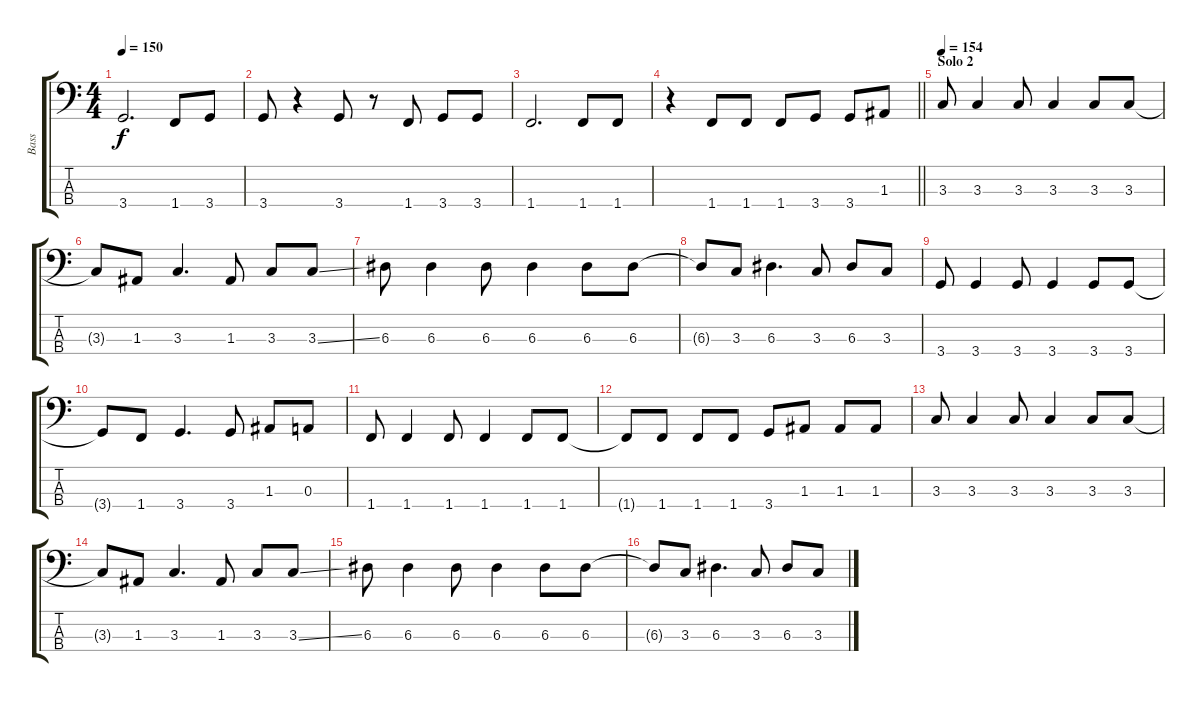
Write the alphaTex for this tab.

\track ("Bass" "Bass") {instrument electricbassfinger}
\staff {score tabs}
\tuning (G2 D2 A1 E1) {hide}
\ts (4 4)
\tempo 150
\clef f4
\ks c
3.4.2{d dy f} 1.4.8 3.4.8 |
3.4.8 r.4 3.4.8 r.8 1.4.8 3.4.8 3.4.8 |
1.4.2{d} 1.4.8 1.4.8 |
\barLineRight lightlight
r.4 1.4.8 1.4.8 1.4.8 3.4.8 3.4.8 1.3.8 |
\section ("" "Solo 2")
\tempo 154
3.3.8 3.3.4 3.3.8 3.3.4 3.3.8 3.3.8 |
3.3{t}.8 1.3.8 3.3.4{d} 1.3.8 3.3.8 3.3{ss}.8 |
6.3.8 6.3.4 6.3.8 6.3.4 6.3.8 6.3.8 |
6.3{t}.8 3.3.8 6.3.4{d} 3.3.8 6.3.8 3.3.8 |
3.4.8 3.4.4 3.4.8 3.4.4 3.4.8 3.4.8 |
3.4{t}.8 1.4.8 3.4.4{d} 3.4.8 1.3.8 0.3.8 |
1.4.8 1.4.4 1.4.8 1.4.4 1.4.8 1.4.8 |
1.4{t}.8 1.4.8 1.4.8 1.4.8 3.4.8 1.3.8 1.3.8 1.3.8 |
3.3.8 3.3.4 3.3.8 3.3.4 3.3.8 3.3.8 |
3.3{t}.8 1.3.8 3.3.4{d} 1.3.8 3.3.8 3.3{ss}.8 |
6.3.8 6.3.4 6.3.8 6.3.4 6.3.8 6.3.8 |
6.3{t}.8 3.3.8 6.3.4{d} 3.3.8 6.3.8 3.3.8
